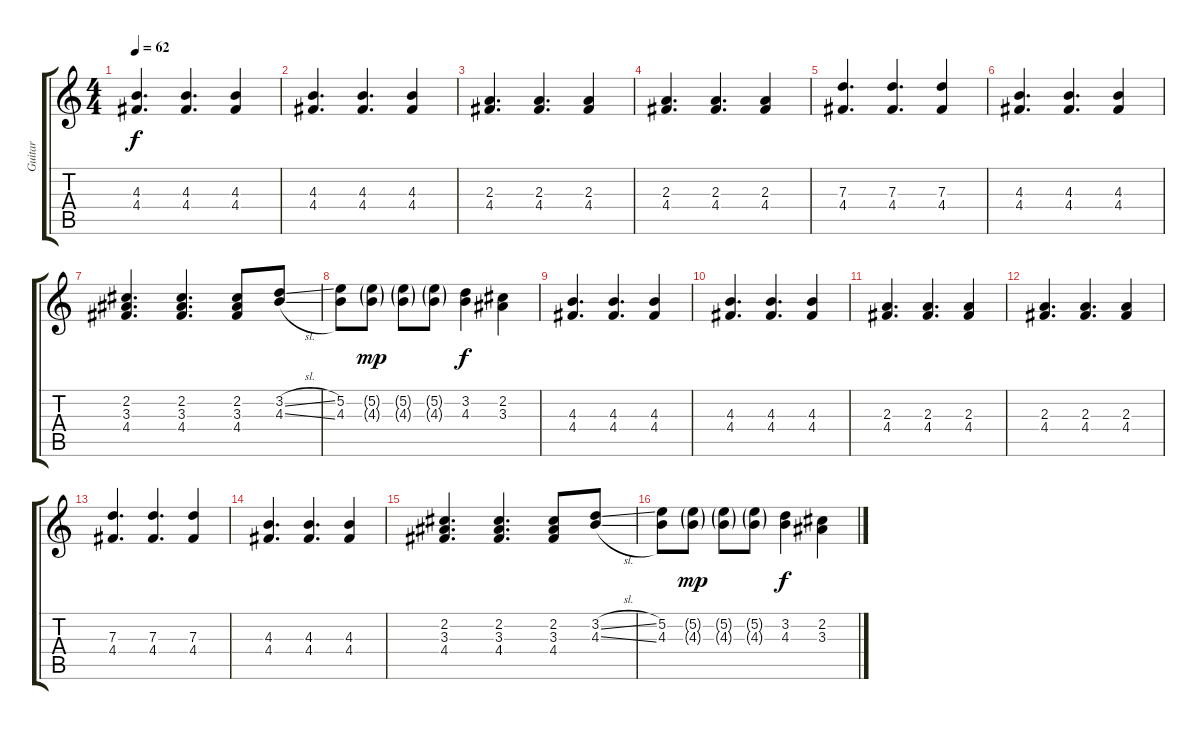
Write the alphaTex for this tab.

\track ("Guitar" "Guitar") {instrument electricguitarclean}
\staff {score tabs}
\tuning (E4 B3 G3 D3 A2 E2) {hide}
\ts (4 4)
\tempo 62
\clef g2
\ks c
(4.3 4.4).4{d dy f} (4.3 4.4).4{d} (4.3 4.4).4 |
(4.3 4.4).4{d} (4.3 4.4).4{d} (4.3 4.4).4 |
(2.3 4.4).4{d} (2.3 4.4).4{d} (2.3 4.4).4 |
(2.3 4.4).4{d} (2.3 4.4).4{d} (2.3 4.4).4 |
(7.3 4.4).4{d} (7.3 4.4).4{d} (7.3 4.4).4 |
(4.3 4.4).4{d} (4.3 4.4).4{d} (4.3 4.4).4 |
(2.2 3.3 4.4).4{d} (2.2 3.3 4.4).4{d} (2.2 3.3 4.4).8 (3.2{sl} 4.3{sl}).8 |
(5.2 4.3).8 (5.2{g} 4.3{g}).8{dy mp} (5.2{g} 4.3{g}).8 (5.2{g} 4.3{g}).8 (3.2 4.3).4{dy f} (2.2 3.3).4 |
(4.3 4.4).4{d} (4.3 4.4).4{d} (4.3 4.4).4 |
(4.3 4.4).4{d} (4.3 4.4).4{d} (4.3 4.4).4 |
(2.3 4.4).4{d} (2.3 4.4).4{d} (2.3 4.4).4 |
(2.3 4.4).4{d} (2.3 4.4).4{d} (2.3 4.4).4 |
(7.3 4.4).4{d} (7.3 4.4).4{d} (7.3 4.4).4 |
(4.3 4.4).4{d} (4.3 4.4).4{d} (4.3 4.4).4 |
(2.2 3.3 4.4).4{d} (2.2 3.3 4.4).4{d} (2.2 3.3 4.4).8 (3.2{sl} 4.3{sl}).8 |
(5.2 4.3).8 (5.2{g} 4.3{g}).8{dy mp} (5.2{g} 4.3{g}).8 (5.2{g} 4.3{g}).8 (3.2 4.3).4{dy f} (2.2 3.3).4
